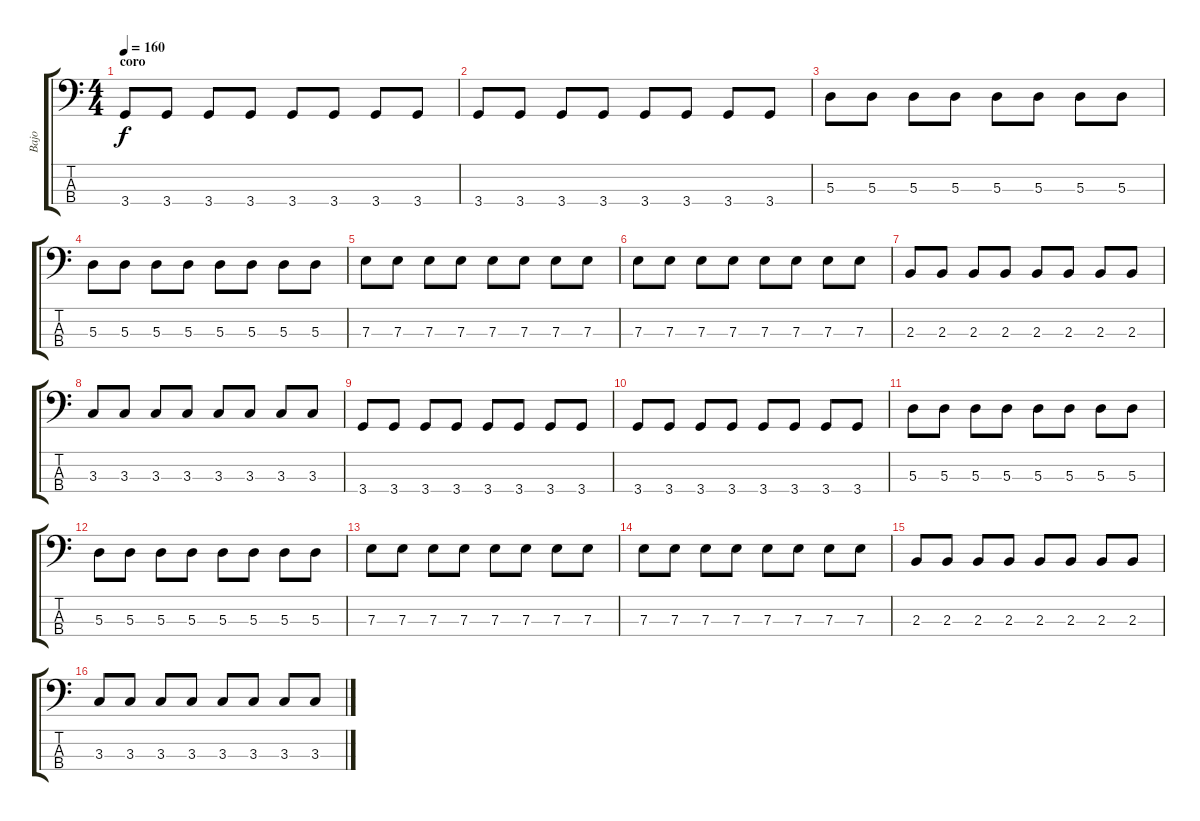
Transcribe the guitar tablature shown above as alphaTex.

\track ("Bajo" "Bajo") {instrument electricbassfinger}
\staff {score tabs}
\tuning (G2 D2 A1 E1) {hide}
\ts (4 4)
\section ("" "coro")
\tempo 160
\clef f4
\ks c
3.4.8{dy f} 3.4.8 3.4.8 3.4.8 3.4.8 3.4.8 3.4.8 3.4.8 |
3.4.8 3.4.8 3.4.8 3.4.8 3.4.8 3.4.8 3.4.8 3.4.8 |
5.3.8 5.3.8 5.3.8 5.3.8 5.3.8 5.3.8 5.3.8 5.3.8 |
5.3.8 5.3.8 5.3.8 5.3.8 5.3.8 5.3.8 5.3.8 5.3.8 |
7.3.8 7.3.8 7.3.8 7.3.8 7.3.8 7.3.8 7.3.8 7.3.8 |
7.3.8 7.3.8 7.3.8 7.3.8 7.3.8 7.3.8 7.3.8 7.3.8 |
2.3.8 2.3.8 2.3.8 2.3.8 2.3.8 2.3.8 2.3.8 2.3.8 |
3.3.8 3.3.8 3.3.8 3.3.8 3.3.8 3.3.8 3.3.8 3.3.8 |
3.4.8 3.4.8 3.4.8 3.4.8 3.4.8 3.4.8 3.4.8 3.4.8 |
3.4.8 3.4.8 3.4.8 3.4.8 3.4.8 3.4.8 3.4.8 3.4.8 |
5.3.8 5.3.8 5.3.8 5.3.8 5.3.8 5.3.8 5.3.8 5.3.8 |
5.3.8 5.3.8 5.3.8 5.3.8 5.3.8 5.3.8 5.3.8 5.3.8 |
7.3.8 7.3.8 7.3.8 7.3.8 7.3.8 7.3.8 7.3.8 7.3.8 |
7.3.8 7.3.8 7.3.8 7.3.8 7.3.8 7.3.8 7.3.8 7.3.8 |
2.3.8 2.3.8 2.3.8 2.3.8 2.3.8 2.3.8 2.3.8 2.3.8 |
3.3.8 3.3.8 3.3.8 3.3.8 3.3.8 3.3.8 3.3.8 3.3.8
